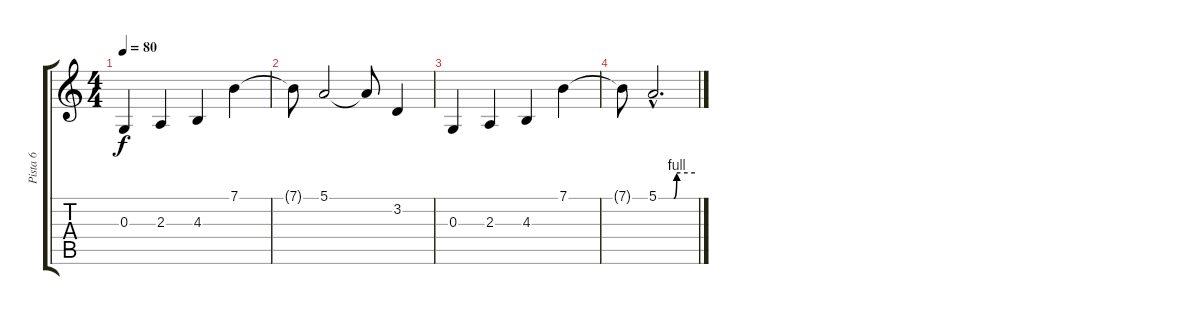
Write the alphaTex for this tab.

\track ("Pista 6" "Pista 6") {instrument baritonesax}
\staff {score tabs}
\tuning (E4 B3 G3 D3 A2 E2) {hide}
\ts (4 4)
\tempo 80
\clef g2
\ks c
0.3.4{dy f} 2.3.4 4.3.4 7.1.4 |
7.1{t}.8 5.1.2 5.1{t}.8 3.2.4 |
0.3.4 2.3.4 4.3.4 7.1.4 |
7.1{t}.8 5.1{be (custom 0 0 25 0 30 4 60 4) hac}.2{d}
